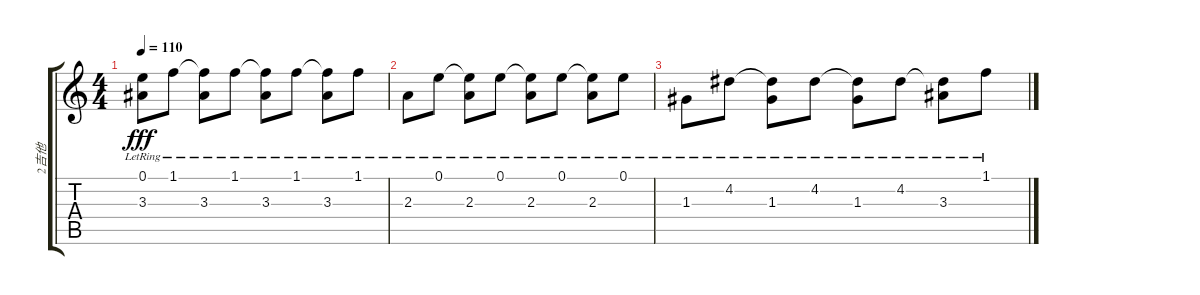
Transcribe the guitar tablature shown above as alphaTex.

\track ("2吉他" "2吉他") {instrument acousticguitarsteel}
\staff {score tabs}
\tuning (E4 B3 G3 D3 A2 E2) {hide}
\ts (4 4)
\tempo 110
\clef g2
\ks c
(0.1{t} 3.3{lr}).8{dy fff} 1.1{lr}.8 (1.1{t} 3.3{lr}).8 1.1{lr}.8 (1.1{t} 3.3{lr}).8 1.1{lr}.8 (1.1{t} 3.3{lr}).8 1.1{lr}.8 |
2.3{lr}.8 0.1{lr}.8 (0.1{t} 2.3{lr}).8 0.1{lr}.8 (0.1{t} 2.3{lr}).8 0.1{lr}.8 (0.1{t} 2.3{lr}).8 0.1{lr}.8 |
1.3{lr}.8 4.2{lr}.8 (4.2{t} 1.3{lr}).8 4.2{lr}.8 (4.2{t} 1.3{lr}).8 4.2{lr}.8 (4.2{t} 3.3{lr}).8 1.1{lr}.8
